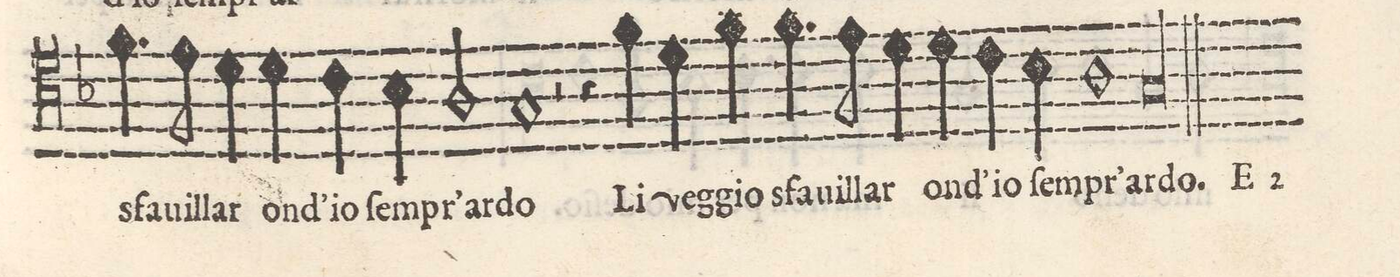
**kern	**text
*I"TENORE	*
*clefC4	*
*k[b-]	*
*met(C)	*
*M2/1	*
4.f\	sfa-
8eny\	-uil-
4d\	-lar
4d\	ond'
=42-	=42-
4c\	io
4B-\	ſem-
2A/	-pr'ar-
1G	-do
=43-	=43-
2r	.
4r	.
4f\	Li
4d\	veg-
4f\	-gio
4.f\	sfa-
8e\	-uil-
=44-	=44-
4d\	-lar
4d\	ond'
4c\	io
4B-\	ſem-
1A	-pr'ar-
=45-	=45-
0G	-do.
==	==
*-	*-
